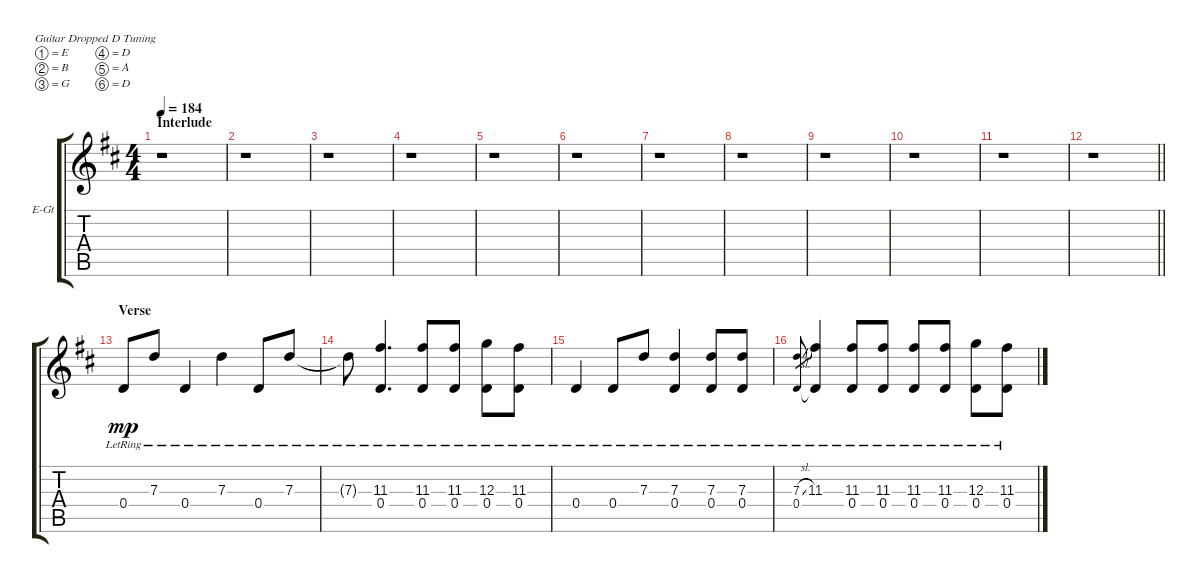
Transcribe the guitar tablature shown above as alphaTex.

\defaultSystemsLayout 4
\bracketExtendMode groupsimilarinstruments
\firstSystemTrackNameOrientation horizontal
\otherSystemsTrackNameOrientation horizontal
\track ("Guitar 3" "E-Gt") {instrument overdrivenguitar}
\staff {score tabs}
\tuning (E4 B3 G3 D3 A2 D2)
\ts (4 4)
\section ("" "Interlude")
\tempo 184
\clef g2
\ks d
r.1{dy mp} |
r.1 |
r.1 |
r.1 |
r.1 |
r.1 |
r.1 |
r.1 |
r.1 |
r.1 |
r.1 |
\barLineRight lightlight
r.1 |
\section ("" "Verse")
0.4{lr}.8 7.3{lr}.8 0.4{lr}.4 7.3{lr}.4 0.4{lr}.8 7.3{lr}.8 |
7.3{lr t}.8 (0.4{lr} 11.3{lr}).4{d} (0.4{lr} 11.3{lr}).8 (0.4{lr} 11.3{lr}).8 (0.4{lr} 12.3{lr}).8 (0.4{lr} 11.3{lr}).8 |
0.4{lr}.4 0.4{lr}.8 7.3{lr}.8 (7.3{lr} 0.4{lr}).4 (7.3{lr} 0.4{lr}).8 (7.3{lr} 0.4{lr}).8 |
(0.4{lr} 7.3{sl lr}).8{gr} (11.3{lr} 0.4{lr t}).4 (0.4{lr} 11.3{lr}).8 (0.4{lr} 11.3{lr}).8 (0.4{lr} 11.3{lr}).8 (0.4{lr} 11.3{lr}).8 (0.4{lr} 12.3{lr}).8 (0.4{lr} 11.3{lr}).8
